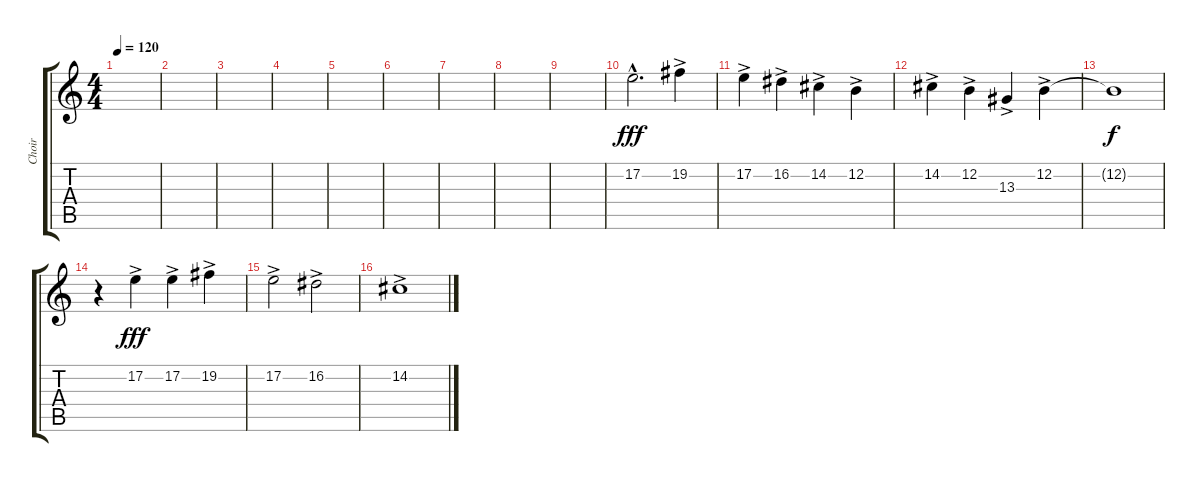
\track ("Choir" "Choir") {instrument pad4choir}
\staff {score tabs}
\tuning (E4 B3 G3 D3 A2 E2) {hide}
\ts (4 4)
\tempo 120
\clef g2
\ks c
|
|
|
|
|
|
|
|
|
17.2{hac}.2{d dy fff} 19.2{ac}.4 |
17.2{ac}.4 16.2{ac}.4 14.2{ac}.4 12.2{ac}.4 |
14.2{ac}.4 12.2{ac}.4 13.3{ac}.4 12.2{ac}.4 |
12.2{t}.1{dy f} |
r.4 17.2{ac}.4{dy fff} 17.2{ac}.4 19.2{ac}.4 |
17.2{ac}.2 16.2{ac}.2 |
14.2{ac}.1
